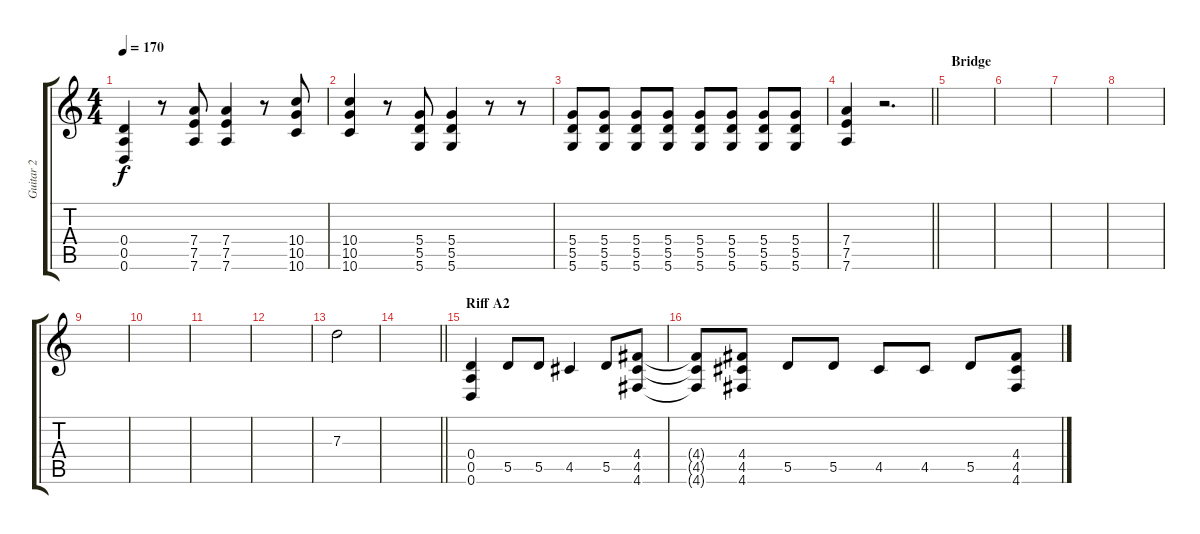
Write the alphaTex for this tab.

\track ("Guitar 2" "Guitar 2") {instrument overdrivenguitar}
\staff {score tabs}
\tuning (E4 B3 G3 D3 A2 D2) {hide}
\ts (4 4)
\tempo 170
\clef g2
\ks c
(0.4 0.5 0.6).4{dy f} r.8 (7.4 7.5 7.6).8 (7.4 7.5 7.6).4 r.8 (10.4 10.5 10.6).8 |
(10.4 10.5 10.6).4 r.8 (5.4 5.5 5.6).8 (5.4 5.5 5.6).4 r.8 r.8 |
(5.4 5.5 5.6).8 (5.4 5.5 5.6).8 (5.4 5.5 5.6).8 (5.4 5.5 5.6).8 (5.4 5.5 5.6).8 (5.4 5.5 5.6).8 (5.4 5.5 5.6).8 (5.4 5.5 5.6).8 |
\barLineRight lightlight
(7.4 7.5 7.6).4 r.2{d} |
\section ("" "Bridge")
|
|
|
|
|
|
|
|
7.3.2{volume 4 instrument choiraahs} |
\barLineRight lightlight
|
\section ("" "Riff A2")
(0.4 0.5 0.6).4{volume 13 instrument overdrivenguitar} 5.5.8 5.5.8 4.5.4 5.5.8 (4.4 4.5 4.6).8 |
(4.4{t} 4.5{t} 4.6{t}).8 (4.4 4.5 4.6).8 5.5.8 5.5.8 4.5.8 4.5.8 5.5.8 (4.4 4.5 4.6).8
